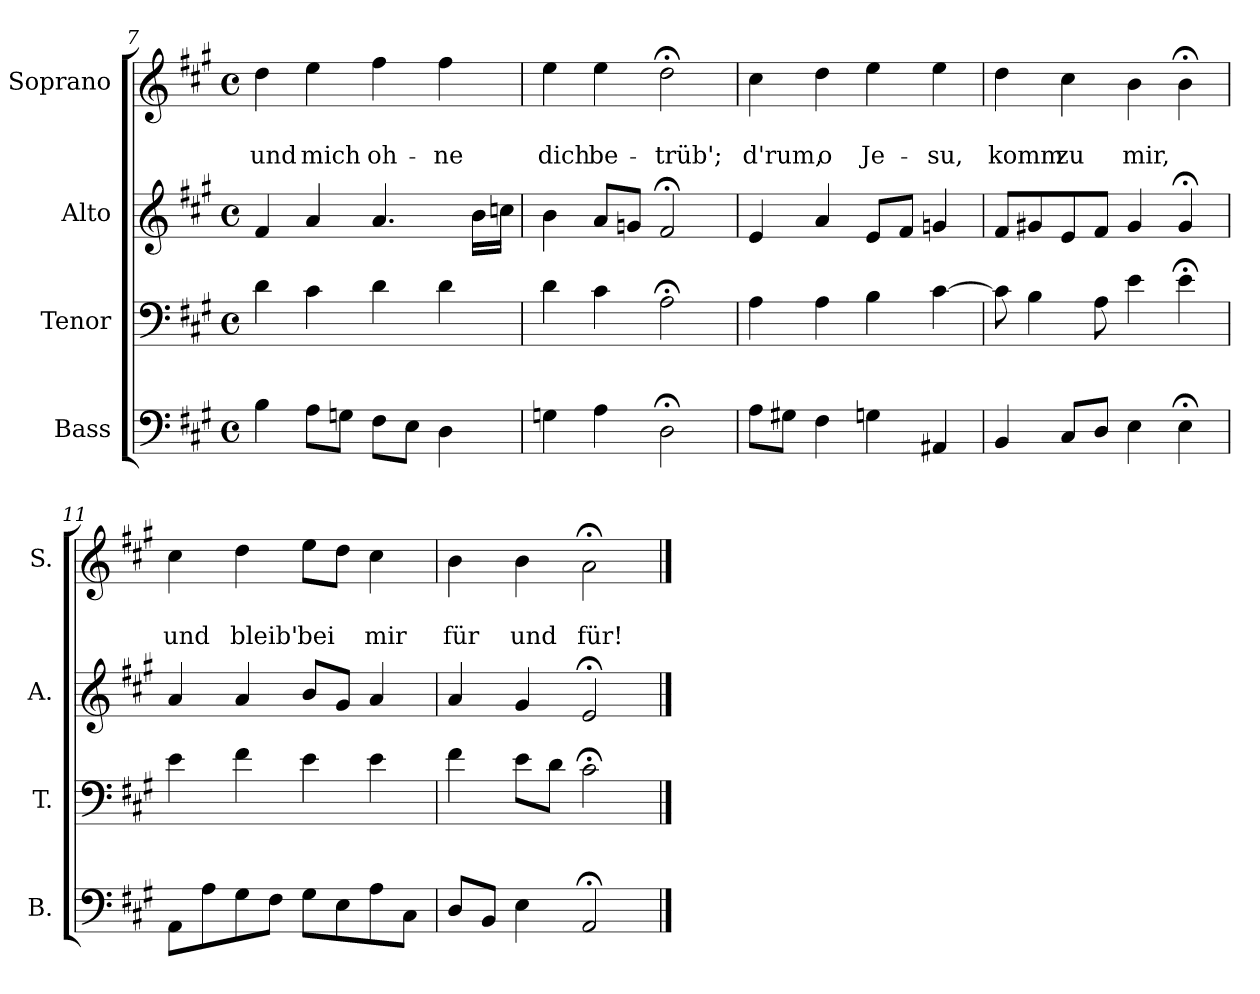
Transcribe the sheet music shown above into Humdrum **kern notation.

**kern	**kern	**kern	**kern	**text	**text
*part4	*part3	*part2	*part1	*part1	*part1
*staff4	*staff3	*staff2	*staff1	*staff1	*staff1
*I"Bass	*I"Tenor	*I"Alto	*I"Soprano	*	*
*I'B.	*I'T.	*I'A.	*I'S.	*	*
*clefF4	*clefF4	*clefG2	*clefG2	*	*
*k[f#c#g#]	*k[f#c#g#]	*k[f#c#g#]	*k[f#c#g#]	*	*
*A:	*A:	*A:	*A:	*	*
*M4/4	*M4/4	*M4/4	*M4/4	*	*
*met(c)	*met(c)	*met(c)	*met(c)	*	*
=7	=7	=7	=7	=7	=7
4B\	4d\	4f#/	4dd\	.	und
8A\L	4c#\	4a/	4ee\	.	mich
8Gn\J	.	.	.	.	.
8F#\L	4d\	4.a/	4ff#\	.	oh-
8E\J	.	.	.	.	.
4D\	4d\	.	4ff#\	.	-ne
.	.	16b\LL	.	.	.
.	.	16ccn\JJ	.	.	.
=8	=8	=8	=8	=8	=8
4Gn\	4d\	4b\	4ee\	.	dich
4A\	4c#\	8a/L	4ee\	.	be-
.	.	8gn/J	.	.	.
2D;<\	2A;<\	2f#;</	2dd;<\	.	-trüb';
!!LO:PB:g=z
=9	=9	=9	=9	=9	=9
8A\L	4A\	4e/	4cc#\	.	d'rum,
8G#X\J	.	.	.	.	.
4F#\	4A\	4a/	4dd\	.	o
4Gn\	4B\	8e/L	4ee\	.	Je-
.	.	8f#/J	.	.	.
4AA#X/	[4c#\	4gn/	4ee\	.	-su,
=10	=10	=10	=10	=10	=10
4BB/	8c#\]	8f#/L	4dd\	.	komm
.	4B\	8g#X/	.	.	.
8C#/L	.	8e/	4cc#\	.	zu
8D/J	8A\	8f#/J	.	.	.
4E\	4e\	4g#/	4b\	.	mir,
4E;<\	4e;<\	4g#;</	4b;<\	.	.
=11	=11	=11	=11	=11	=11
8AA\L	4e\	4a/	4cc#\	.	und
8A\	.	.	.	.	.
8G#\	4f#\	4a/	4dd\	.	bleib'
8F#\J	.	.	.	.	.
8G#\L	4e\	8b/L	8ee\L	.	bei
8E\	.	8g#/J	8dd\J	.	.
8A\	4e\	4a/	4cc#\	.	mir
8C#\J	.	.	.	.	.
=12	=12	=12	=12	=12	=12
8D/L	4f#\	4a/	4b\	.	für
8BB/J	.	.	.	.	.
4E\	8e\L	4g#/	4b\	.	und
.	8d\J	.	.	.	.
2AA;</	2c#;<\	2e;</	2a;<\	.	für!
==	==	==	==	==	==
*-	*-	*-	*-	*-	*-
